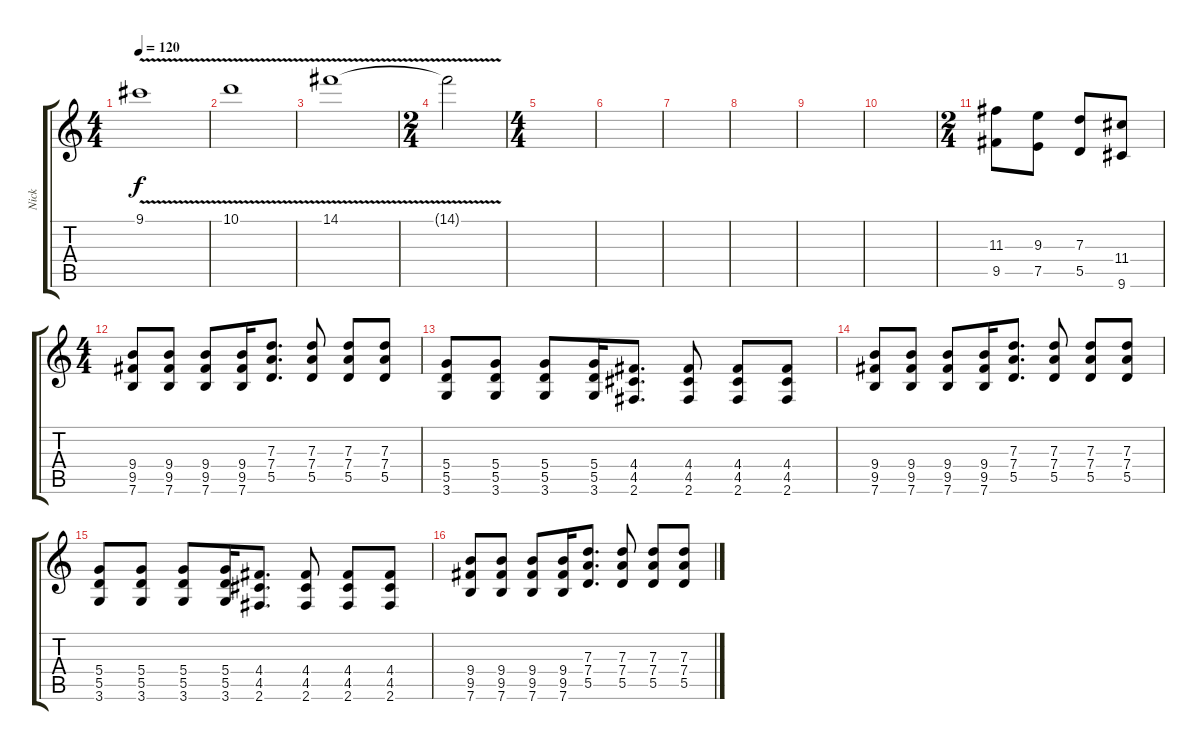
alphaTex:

\track ("Nick" "Nick") {instrument distortionguitar}
\staff {score tabs}
\tuning (E4 B3 G3 D3 A2 E2) {hide}
\ts (4 4)
\tempo 120
\clef g2
\ks c
9.1{v}.1{dy f} |
10.1{v}.1 |
14.1{v}.1 |
\ts (2 4)
14.1{t}.2 |
\ts (4 4)
|
|
|
|
|
|
\ts (2 4)
(11.3 9.5).8 (9.3 7.5).8 (7.3 5.5).8 (11.4 9.6).8 |
\ts (4 4)
(9.4 9.5 7.6).8 (9.4 9.5 7.6).8 (9.4 9.5 7.6).8 (9.4 9.5 7.6).16 (7.3 7.4 5.5).8{d} (7.3 7.4 5.5).8 (7.3 7.4 5.5).8 (7.3 7.4 5.5).8 |
(5.4 5.5 3.6).8 (5.4 5.5 3.6).8 (5.4 5.5 3.6).8 (5.4 5.5 3.6).16 (4.4 4.5 2.6).8{d} (4.4 4.5 2.6).8 (4.4 4.5 2.6).8 (4.4 4.5 2.6).8 |
(9.4 9.5 7.6).8 (9.4 9.5 7.6).8 (9.4 9.5 7.6).8 (9.4 9.5 7.6).16 (7.3 7.4 5.5).8{d} (7.3 7.4 5.5).8 (7.3 7.4 5.5).8 (7.3 7.4 5.5).8 |
(5.4 5.5 3.6).8 (5.4 5.5 3.6).8 (5.4 5.5 3.6).8 (5.4 5.5 3.6).16 (4.4 4.5 2.6).8{d} (4.4 4.5 2.6).8 (4.4 4.5 2.6).8 (4.4 4.5 2.6).8 |
(9.4 9.5 7.6).8 (9.4 9.5 7.6).8 (9.4 9.5 7.6).8 (9.4 9.5 7.6).16 (7.3 7.4 5.5).8{d} (7.3 7.4 5.5).8 (7.3 7.4 5.5).8 (7.3 7.4 5.5).8
